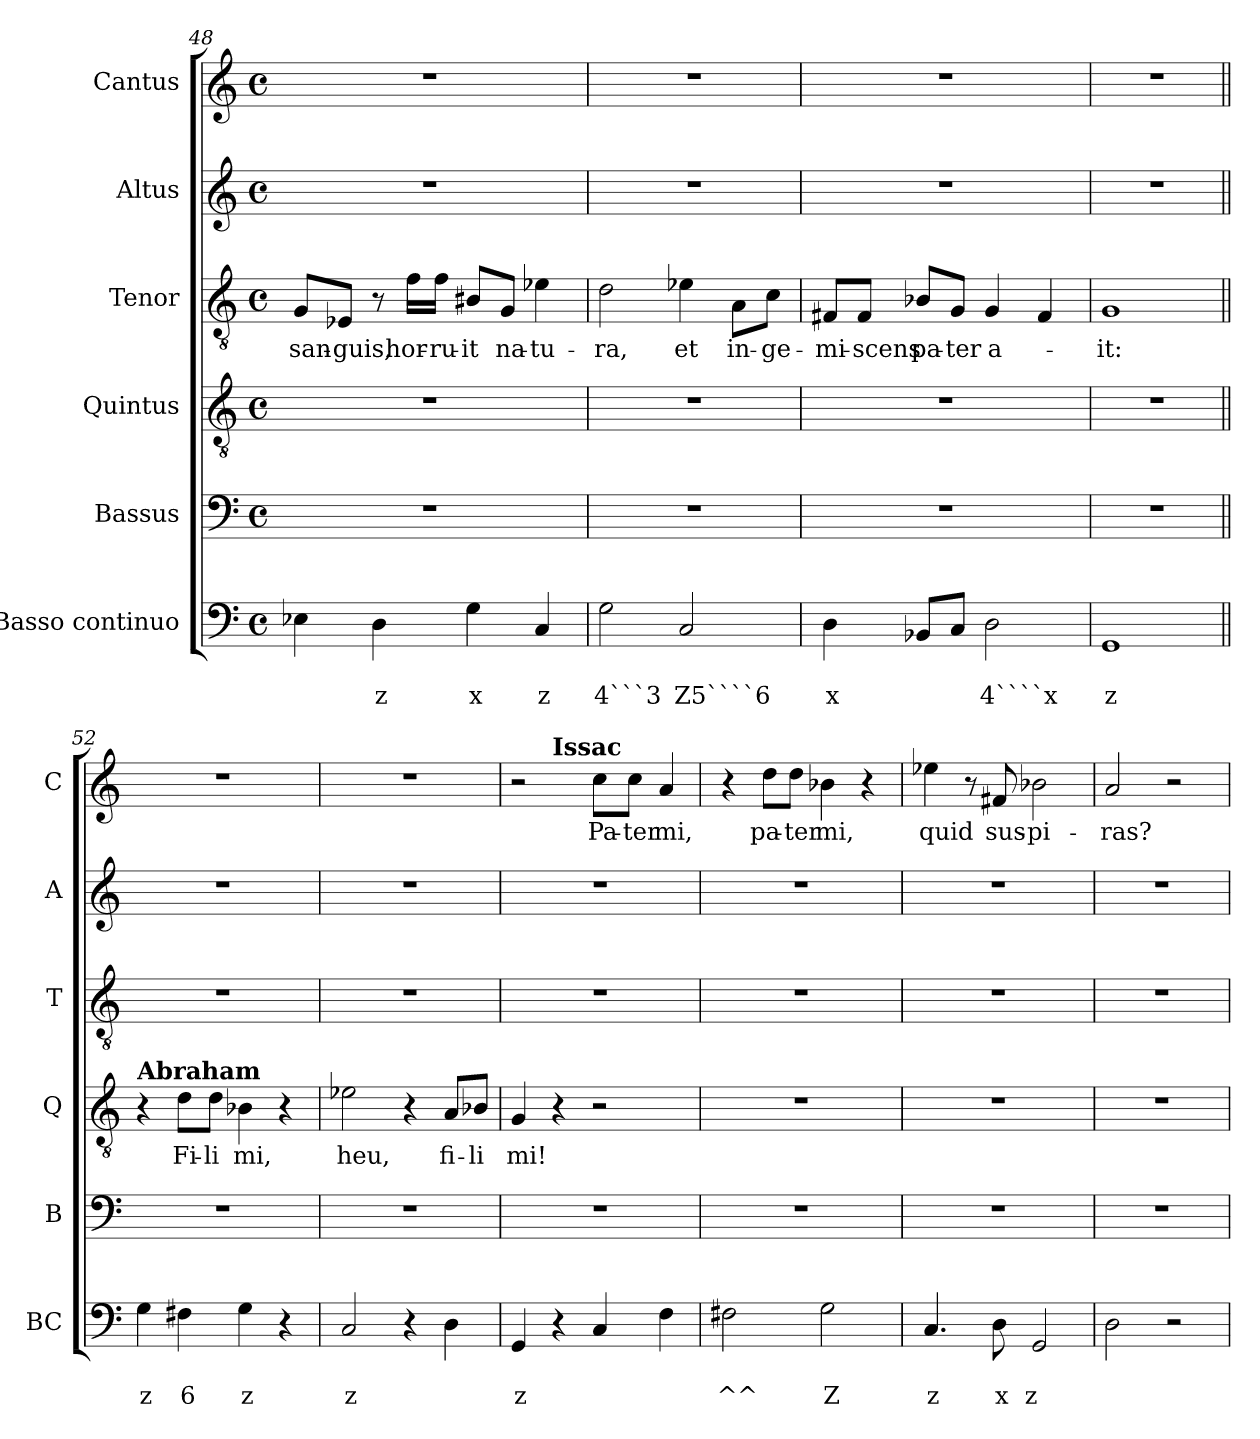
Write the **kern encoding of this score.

**kern	**text	**text	**kern	**kern	**text	**kern	**text	**kern	**kern	**text
*part6	*part6	*part6	*part5	*part4	*part4	*part3	*part3	*part2	*part1	*part1
*staff6	*staff6	*staff6	*staff5	*staff4	*staff4	*staff3	*staff3	*staff2	*staff1	*staff1
*I"Basso continuo	*	*	*I"Bassus	*I"Quintus	*	*I"Tenor	*	*I"Altus	*I"Cantus	*
*I'BC	*	*	*I'B	*I'Q	*	*I'T	*	*I'A	*I'C	*
*clefF4	*	*	*clefF4	*clefGv2	*	*clefGv2	*	*clefG2	*clefG2	*
*ITrd7c12	*	*	*	*	*	*	*	*	*	*
*k[]	*	*	*k[]	*k[]	*	*k[]	*	*k[]	*k[]	*
*C:	*	*	*C:	*C:	*	*C:	*	*C:	*C:	*
*M4/4	*	*	*M4/4	*M4/4	*	*M4/4	*	*M4/4	*M4/4	*
*met(c)	*	*	*met(c)	*met(c)	*	*met(c)	*	*met(c)	*met(c)	*
=48	=48	=48	=48	=48	=48	=48	=48	=48	=48	=48
!	!	!	!	!	!	!	!LO:LY:b	!	!	!
4EE-X\	.	.	1r	1r	.	8G/L	san-	1r	1r	.
!	!	!	!	!	!	!	!LO:LY:b	!	!	!
.	.	.	.	.	.	8E-X/J	-guis,	.	.	.
!	!	!LO:LY:b	!	!	!	!	!	!	!	!
4DD\	.	z	.	.	.	8r	.	.	.	.
!	!	!	!	!	!	!	!LO:LY:b	!	!	!
.	.	.	.	.	.	16f\LL	hor-	.	.	.
!	!	!	!	!	!	!	!LO:LY:b	!	!	!
.	.	.	.	.	.	16f\JJ	-ru-	.	.	.
!	!	!LO:LY:b	!	!	!	!	!LO:LY:b	!	!	!
4GG\	.	x	.	.	.	8B#X/L	-it	.	.	.
!	!	!	!	!	!	!	!LO:LY:b	!	!	!
.	.	.	.	.	.	8G/J	na-	.	.	.
!	!	!LO:LY:b	!	!	!	!	!LO:LY:b	!	!	!
4CC/	.	z	.	.	.	4e-X\	-tu-	.	.	.
=49	=49	=49	=49	=49	=49	=49	=49	=49	=49	=49
!	!	!LO:LY:b	!	!	!	!	!LO:LY:b	!	!	!
2GG\	.	4```3	1r	1r	.	2d\	-ra,	1r	1r	.
!	!	!LO:LY:b	!	!	!	!	!LO:LY:b	!	!	!
2CC/	.	Z5````6	.	.	.	4e-X\	et	.	.	.
!	!	!	!	!	!	!	!LO:LY:b	!	!	!
.	.	.	.	.	.	8A\L	in-	.	.	.
!	!	!	!	!	!	!	!LO:LY:b	!	!	!
.	.	.	.	.	.	8c\J	-ge-	.	.	.
=50	=50	=50	=50	=50	=50	=50	=50	=50	=50	=50
!	!	!LO:LY:b	!	!	!	!	!LO:LY:b	!	!	!
4DD\	.	x	1r	1r	.	8F#X/L	-mi-	1r	1r	.
!	!	!	!	!	!	!	!LO:LY:b	!	!	!
.	.	.	.	.	.	8F#/J	-scens	.	.	.
!	!	!	!	!	!	!	!LO:LY:b	!	!	!
8BBB-X/L	.	.	.	.	.	8B-X/L	pa-	.	.	.
!	!	!	!	!	!	!	!LO:LY:b	!	!	!
8CC/J	.	.	.	.	.	8G/J	-ter	.	.	.
!	!	!LO:LY:b	!	!	!	!	!LO:LY:b	!	!	!
2DD\	.	4````x	.	.	.	4G/	a-	.	.	.
.	.	.	.	.	.	4F#/	.	.	.	.
=51	=51	=51	=51	=51	=51	=51	=51	=51	=51	=51
!	!	!LO:LY:b	!	!	!	!	!LO:LY:b	!	!	!
1GGG	.	z	1r	1r	.	1G	-it:	1r	1r	.
!!LO:LB:g=z
=52||	=52||	=52||	=52||	=52||	=52||	=52||	=52||	=52||	=52||	=52||
!	!	!	!	!LO:TX:a:B:t=Abraham	!	!	!	!	!	!
!	!	!LO:LY:b	!	!	!	!	!	!	!	!
4GG\	.	z	1r	4r	.	1r	.	1r	1r	.
!	!	!LO:LY:b	!	!	!LO:LY:b	!	!	!	!	!
4FF#X\	.	6	.	8d\L	Fi-	.	.	.	.	.
!	!	!	!	!	!LO:LY:b	!	!	!	!	!
.	.	.	.	8d\J	-li	.	.	.	.	.
!	!	!LO:LY:b	!	!	!LO:LY:b	!	!	!	!	!
4GG\	.	z	.	4B-X\	mi,	.	.	.	.	.
4r	.	.	.	4r	.	.	.	.	.	.
=53	=53	=53	=53	=53	=53	=53	=53	=53	=53	=53
!	!	!LO:LY:b	!	!	!LO:LY:b	!	!	!	!	!
2CC/	.	z	1r	2e-X\	heu,	1r	.	1r	1r	.
4r	.	.	.	4r	.	.	.	.	.	.
!	!	!	!	!	!LO:LY:b	!	!	!	!	!
4DD\	.	.	.	8A/L	fi-	.	.	.	.	.
!	!	!	!	!	!LO:LY:b	!	!	!	!	!
.	.	.	.	8B-X/J	-li	.	.	.	.	.
=54	=54	=54	=54	=54	=54	=54	=54	=54	=54	=54
!	!	!LO:LY:b	!	!	!LO:LY:b	!	!	!	!	!
*	*	*	*	*	*	*	*	*	*^	*
4GGG/	.	z	1r	4G/	mi!	1r	.	1r	2r	4ryy	.
!	!	!	!	!	!	!	!	!	!	!LO:TX:a:B:t=Issac	!
4r	.	.	.	4r	.	.	.	.	.	2.ryy	.
!	!	!	!	!	!	!	!	!	!	!	!LO:LY:b
4CC/	.	.	.	2r	.	.	.	.	8cc\L	.	Pa-
!	!	!	!	!	!	!	!	!	!	!	!LO:LY:b
.	.	.	.	.	.	.	.	.	8cc\J	.	-ter
!	!	!	!	!	!	!	!	!	!	!	!LO:LY:b
4FF\	.	.	.	.	.	.	.	.	4a/	.	mi,
=55	=55	=55	=55	=55	=55	=55	=55	=55	=55	=55	=55
!	!	!LO:LY:b	!	!	!	!	!	!	!	!	!
*	*	*	*	*	*	*	*	*	*v	*v	*
2FF#X\	.	^^	1r	1r	.	1r	.	1r	4r	.
!	!	!	!	!	!	!	!	!	!	!LO:LY:b
.	.	.	.	.	.	.	.	.	8dd\L	pa-
!	!	!	!	!	!	!	!	!	!	!LO:LY:b
.	.	.	.	.	.	.	.	.	8dd\J	-ter
!	!	!LO:LY:b	!	!	!	!	!	!	!	!LO:LY:b
2GG\	.	Z	.	.	.	.	.	.	4b-X\	mi,
.	.	.	.	.	.	.	.	.	4r	.
=56	=56	=56	=56	=56	=56	=56	=56	=56	=56	=56
!	!	!LO:LY:b	!	!	!	!	!	!	!	!LO:LY:b
4.CC/	.	z	1r	1r	.	1r	.	1r	4ee-X\	quid
.	.	.	.	.	.	.	.	.	8r	.
!	!	!LO:LY:b	!	!	!	!	!	!	!	!LO:LY:b
8DD\	.	x	.	.	.	.	.	.	8f#X/	sus-
!	!	!LO:LY:b	!	!	!	!	!	!	!	!LO:LY:b
2GGG/	.	z	.	.	.	.	.	.	2b-X\	-pi-
=57	=57	=57	=57	=57	=57	=57	=57	=57	=57	=57
!	!	!	!	!	!	!	!	!	!	!LO:LY:b
2DD\	.	.	1r	1r	.	1r	.	1r	2a/	-ras?
2r	.	.	.	.	.	.	.	.	2r	.
=	=	=	=	=	=	=	=	=	=	=
*-	*-	*-	*-	*-	*-	*-	*-	*-	*-	*-
